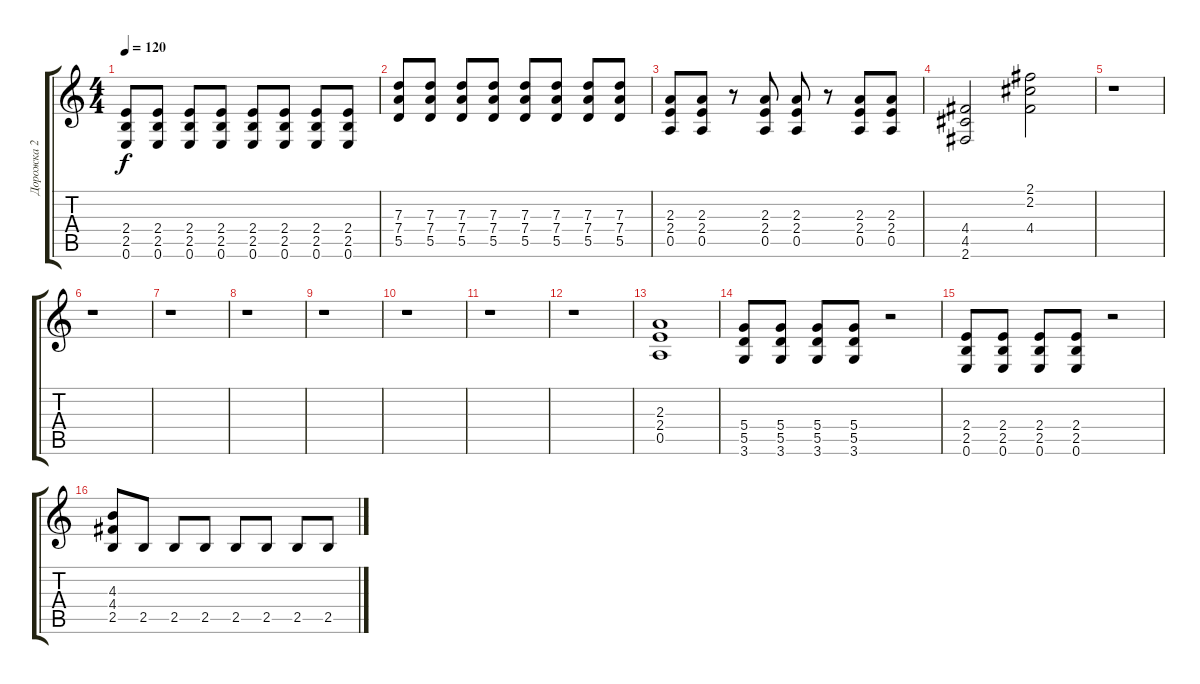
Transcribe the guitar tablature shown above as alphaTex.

\track ("Дорожка 2" "Дорожка 2") {instrument distortionguitar}
\staff {score tabs}
\tuning (E4 B3 G3 D3 A2 E2) {hide}
\ts (4 4)
\tempo 120
\clef g2
\ks c
(2.4 2.5 0.6).8{dy f} (2.4 2.5 0.6).8 (2.4 2.5 0.6).8 (2.4 2.5 0.6).8 (2.4 2.5 0.6).8 (2.4 2.5 0.6).8 (2.4 2.5 0.6).8 (2.4 2.5 0.6).8 |
(7.3 7.4 5.5).8 (7.3 7.4 5.5).8 (7.3 7.4 5.5).8 (7.3 7.4 5.5).8 (7.3 7.4 5.5).8 (7.3 7.4 5.5).8 (7.3 7.4 5.5).8 (7.3 7.4 5.5).8 |
(2.3 2.4 0.5).8 (2.3 2.4 0.5).8 r.8 (2.3 2.4 0.5).8 (2.3 2.4 0.5).8 r.8 (2.3 2.4 0.5).8 (2.3 2.4 0.5).8 |
(4.4 4.5 2.6).2 (2.1 2.2 4.4).2 |
r.1 |
r.1 |
r.1 |
r.1 |
r.1 |
r.1 |
r.1 |
r.1 |
(2.3 2.4 0.5).1 |
(5.4 5.5 3.6).8 (5.4 5.5 3.6).8 (5.4 5.5 3.6).8 (5.4 5.5 3.6).8 r.2 |
(2.4 2.5 0.6).8 (2.4 2.5 0.6).8 (2.4 2.5 0.6).8 (2.4 2.5 0.6).8 r.2 |
(4.3 4.4 2.5).8 2.5.8 2.5.8 2.5.8 2.5.8 2.5.8 2.5.8 2.5.8
